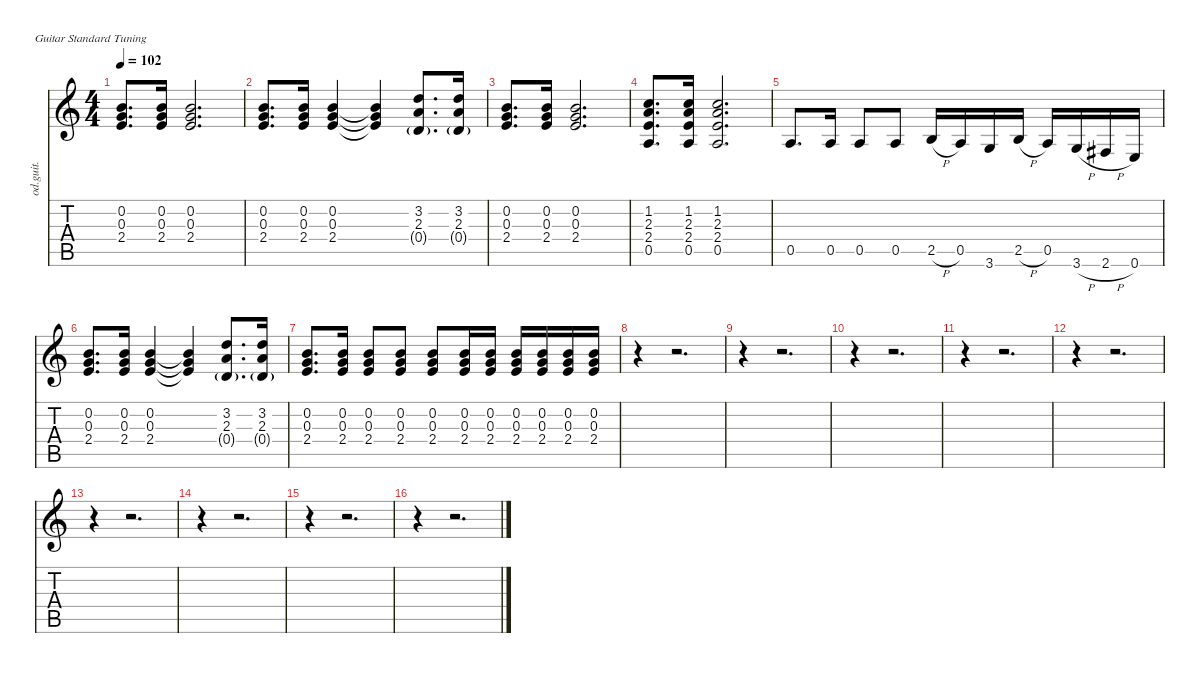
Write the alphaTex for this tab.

\defaultSystemsLayout 4
\hideDynamics
\bracketExtendMode nobrackets
\otherSystemsTrackNameOrientation horizontal
\track ("David Gilmour" "od.guit.") {instrument overdrivenguitar}
\staff {score tabs}
\tuning (E4 B3 G3 D3 A2 E2)
\ts (4 4)
\tempo 102
\clef g2
\ks c
(0.2 0.3 2.4).8{d dy f beam Up} (0.2 0.3 2.4).16{beam Up} (0.2 0.3 2.4).2{d beam Up} |
(0.2 0.3 2.4).8{d beam Up} (0.2 0.3 2.4).16{beam Up} (0.2 0.3 2.4).4{beam Up} (0.2{t} 0.3{t} 2.4{t}).4{beam Up} (3.2 2.3 0.4{g}).8{d beam Up} (3.2 2.3 0.4{g}).16{beam Up} |
(0.2 0.3 2.4).8{d beam Up} (0.2 0.3 2.4).16{beam Up} (0.2 0.3 2.4).2{d beam Up} |
(1.2 2.3 2.4 0.5).8{d beam Up} (1.2 2.3 2.4 0.5).16{beam Up} (1.2 2.3 2.4 0.5).2{d beam Up} |
0.5.8{d beam Up} 0.5.16{beam Up} 0.5.8{beam Up} 0.5.8{beam Up} 2.5{h}.16{beam Up} 0.5.16{beam Up} 3.6.16{beam Up} 2.5{h}.16{beam Up} 0.5.16{beam Up} 3.6{h}.16{beam Up} 2.6{h acc #}.16{beam Up} 0.6.16{beam Up} |
(0.2 0.3 2.4).8{d beam Up} (0.2 0.3 2.4).16{beam Up} (0.2 0.3 2.4).4{beam Up} (0.2{t} 0.3{t} 2.4{t}).4{beam Up} (3.2 2.3 0.4{g}).8{d beam Up} (3.2 2.3 0.4{g}).16{beam Up} |
(0.2 0.3 2.4).8{d beam Up} (0.2 0.3 2.4).16{beam Up} (0.2 0.3 2.4).8{beam Up} (0.2 0.3 2.4).8{beam Up} (0.2 0.3 2.4).8{beam Up} (0.2 0.3 2.4).16{beam Up} (0.2 0.3 2.4).16{beam Up} (0.2 0.3 2.4).16{beam Up} (0.2 0.3 2.4).16{beam Up} (0.2 0.3 2.4).16{beam Up} (0.2 0.3 2.4).16{beam Up} |
r.4{beam Down} r.2{d beam Down} |
r.4{beam Down} r.2{d beam Down} |
r.4{beam Down} r.2{d beam Down} |
r.4{beam Down} r.2{d beam Down} |
r.4{beam Down} r.2{d beam Down} |
r.4{beam Down} r.2{d beam Down} |
r.4{beam Down} r.2{d beam Down} |
r.4{beam Down} r.2{d beam Down} |
r.4{beam Down} r.2{d beam Down}
